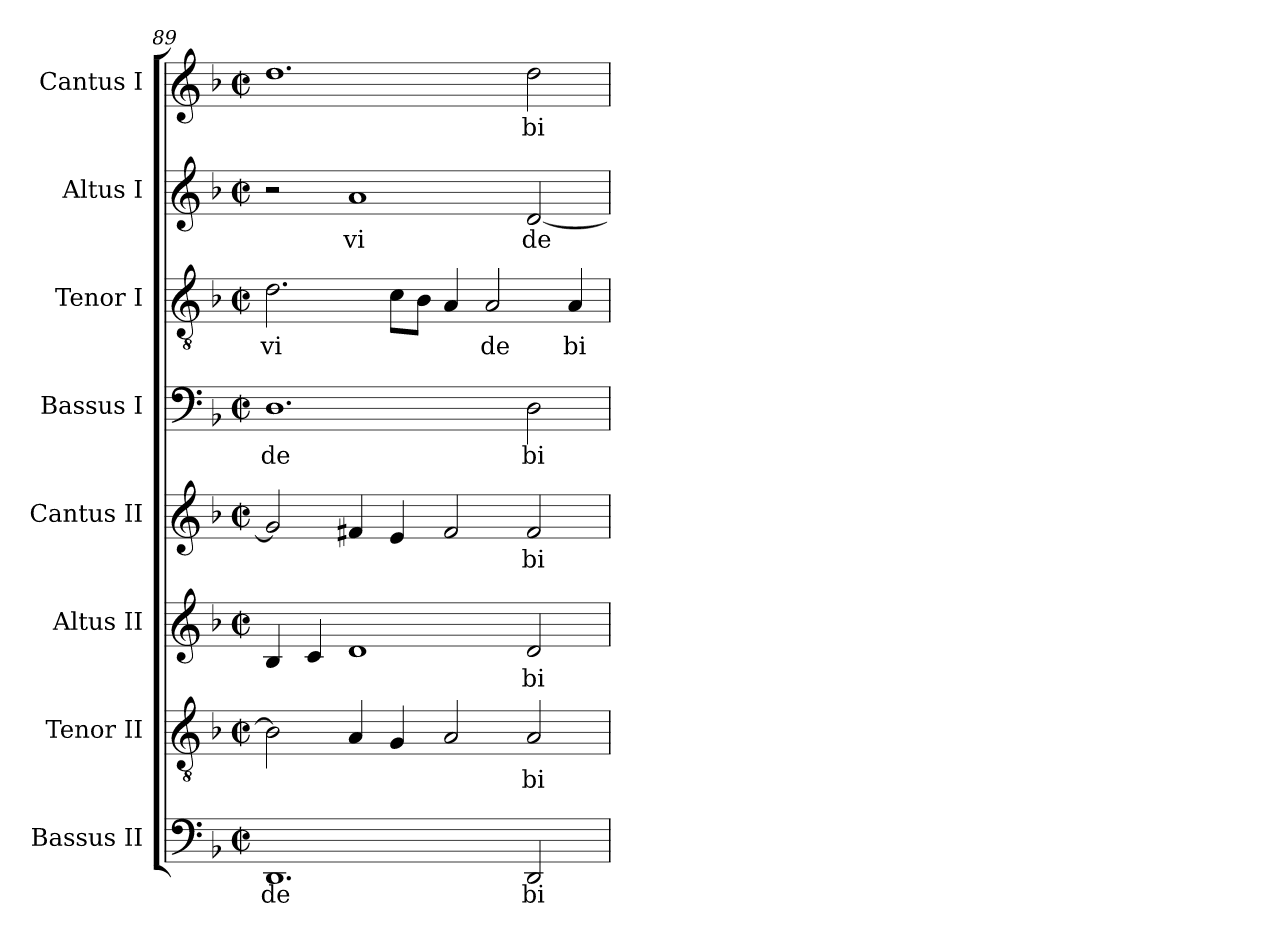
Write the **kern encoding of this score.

**kern	**text	**kern	**text	**kern	**text	**kern	**text	**kern	**text	**kern	**text	**kern	**text	**kern	**text
*part8	*part8	*part7	*part7	*part6	*part6	*part5	*part5	*part4	*part4	*part3	*part3	*part2	*part2	*part1	*part1
*staff8	*staff8	*staff7	*staff7	*staff6	*staff6	*staff5	*staff5	*staff4	*staff4	*staff3	*staff3	*staff2	*staff2	*staff1	*staff1
*I"Bassus II	*	*I"Tenor II	*	*I"Altus II	*	*I"Cantus II	*	*I"Bassus I	*	*I"Tenor I	*	*I"Altus I	*	*I"Cantus I	*
*clefF4	*	*clefGv2	*	*clefG2	*	*clefG2	*	*clefF4	*	*clefGv2	*	*clefG2	*	*clefG2	*
*k[b-]	*	*k[b-]	*	*k[b-]	*	*k[b-]	*	*k[b-]	*	*k[b-]	*	*k[b-]	*	*k[b-]	*
*F:	*	*F:	*	*F:	*	*F:	*	*F:	*	*F:	*	*F:	*	*F:	*
*M2/2	*	*M2/2	*	*M2/2	*	*M2/2	*	*M2/2	*	*M2/2	*	*M2/2	*	*M2/2	*
*met(c|)	*	*met(c|)	*	*met(c|)	*	*met(c|)	*	*met(c|)	*	*met(c|)	*	*met(c|)	*	*met(c|)	*
=89	=89	=89	=89	=89	=89	=89	=89	=89	=89	=89	=89	=89	=89	=89	=89
!	!LO:LY:b:cj	!	!	!	!	!	!	!	!LO:LY:b:cj	!	!LO:LY:b:cj	!	!	!	!
1.DD	de	2B-\]	.	4B-/	.	2g/]	.	1.D	de	2.d\	vi	2r	.	1.dd	.
.	.	.	.	4c/	.	.	.	.	.	.	.	.	.	.	.
!	!	!	!	!	!	!	!	!	!	!	!	!	!LO:LY:b:cj	!	!
.	.	4A/	.	1d	.	4f#X/	.	.	.	.	.	1a	vi	.	.
.	.	4G/	.	.	.	4e/	.	.	.	8c\L	.	.	.	.	.
.	.	.	.	.	.	.	.	.	.	8B-\J	.	.	.	.	.
.	.	2A/	.	.	.	2f#/	.	.	.	4A/	.	.	.	.	.
!	!	!	!	!	!	!	!	!	!	!	!LO:LY:b:cj	!	!	!	!
.	.	.	.	.	.	.	.	.	.	2A/	de	.	.	.	.
!	!LO:LY:b:cj	!	!LO:LY:b:cj	!	!LO:LY:b:cj	!	!LO:LY:b:cj	!	!LO:LY:b:cj	!	!	!	!LO:LY:b:cj	!	!LO:LY:b:cj
2DD/	bi	2A/	bi	2d/	-bi-	2f#/	-bi-	2D\	bi	.	.	[<2d/	de	2dd\	bi
!	!	!	!	!	!	!	!	!	!	!	!LO:LY:b:cj	!	!	!	!
.	.	.	.	.	.	.	.	.	.	4A/	bi	.	.	.	.
=	=	=	=	=	=	=	=	=	=	=	=	=	=	=	=
*-	*-	*-	*-	*-	*-	*-	*-	*-	*-	*-	*-	*-	*-	*-	*-
